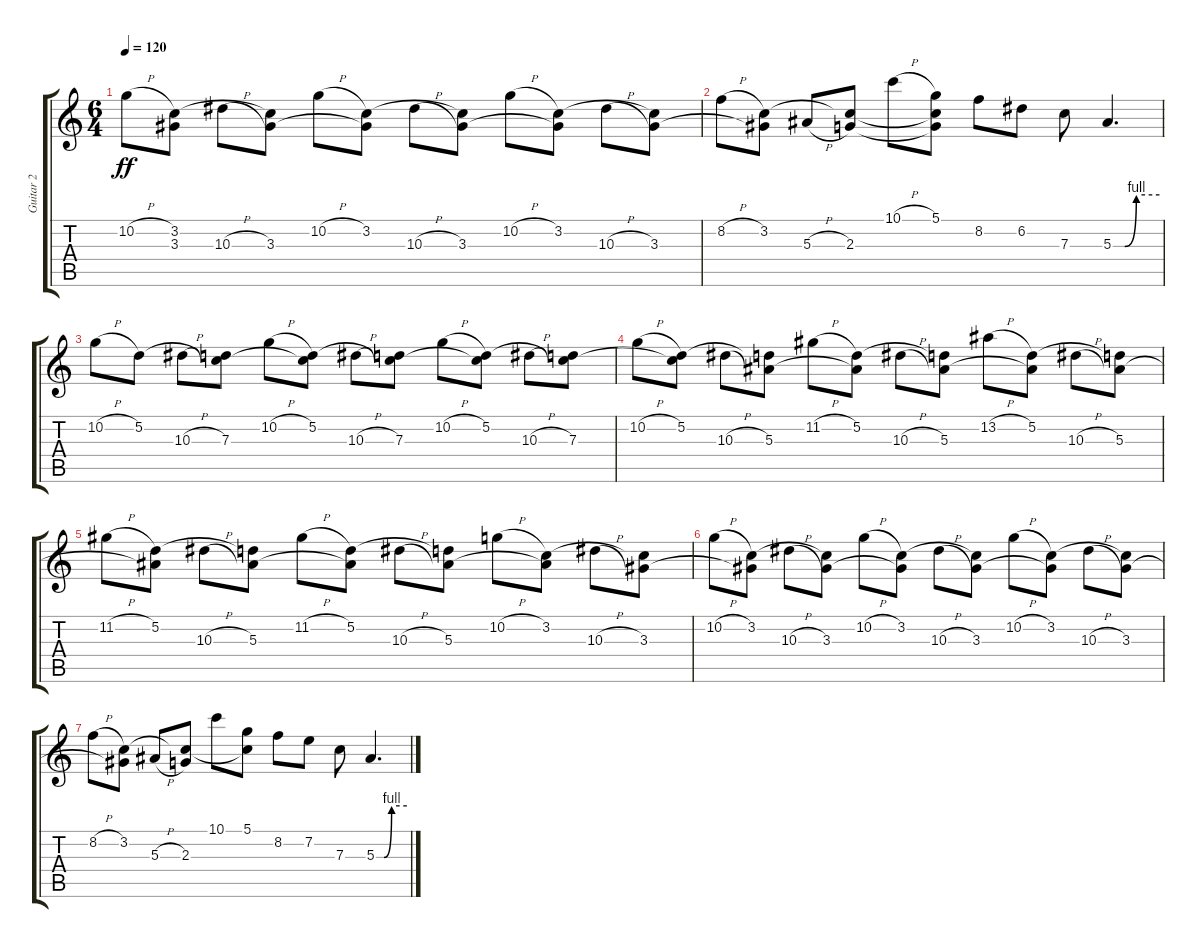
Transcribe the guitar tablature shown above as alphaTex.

\track ("Guitar 2" "Guitar 2") {instrument distortionguitar}
\staff {score tabs}
\tuning (D4 A3 F3 C3 G2 C2) {hide}
\ts (6 4)
\tempo 120
\clef g2
\ks c
10.2{h}.8{dy ff} (3.2 3.3{t}).8 10.3{h}.8 (3.2{t} 3.3).8 10.2{h}.8 (3.2 3.3{t}).8 10.3{h}.8 (3.2{t} 3.3).8 10.2{h}.8 (3.2 3.3{t}).8 10.3{h}.8 (3.2{t} 3.3).8 |
8.2{h}.8 (3.2 3.3{t}).8 5.3{h}.8 (3.2{t} 2.3).8 10.1{h}.8 (5.1 3.2{t} 2.3{t}).8 8.2.8 6.2.8 7.3.8 5.3{be (custom 0 0 15 0 30 4 60 4)}.4{d} |
10.2{h}.8 5.2.8 10.3{h}.8 (5.2{t} 7.3).8 10.2{h}.8 (5.2 7.3{t}).8 10.3{h}.8 (5.2{t} 7.3).8 10.2{h}.8 (5.2 7.3{t}).8 10.3{h}.8 (5.2{t} 7.3).8 |
10.2{h}.8 (5.2 7.3{t}).8 10.3{h}.8 (5.2{t} 5.3).8 11.2{h}.8 (5.2 5.3{t}).8 10.3{h}.8 (5.2{t} 5.3).8 13.2{h}.8 (5.2 5.3{t}).8 10.3{h}.8 (5.2{t} 5.3).8 |
11.2{h}.8 (5.2 5.3{t}).8 10.3{h}.8 (5.2{t} 5.3).8 11.2{h}.8 (5.2 5.3{t}).8 10.3{h}.8 (5.2{t} 5.3).8 10.2{h}.8 (3.2 5.3{t}).8 10.3{h}.8 (3.2{t} 3.3).8 |
10.2{h}.8 (3.2 3.3{t}).8 10.3{h}.8 (3.2{t} 3.3).8 10.2{h}.8 (3.2 3.3{t}).8 10.3{h}.8 (3.2{t} 3.3).8 10.2{h}.8 (3.2 3.3{t}).8 10.3{h}.8 (3.2{t} 3.3).8 |
8.2{h}.8 (3.2 3.3{t}).8 5.3{h}.8 (3.2{t} 2.3).8 10.1.8 (5.1 3.2{t}).8 8.2.8 7.2.8 7.3.8 5.3{be (custom 0 0 15 0 30 4 60 4)}.4{d}
